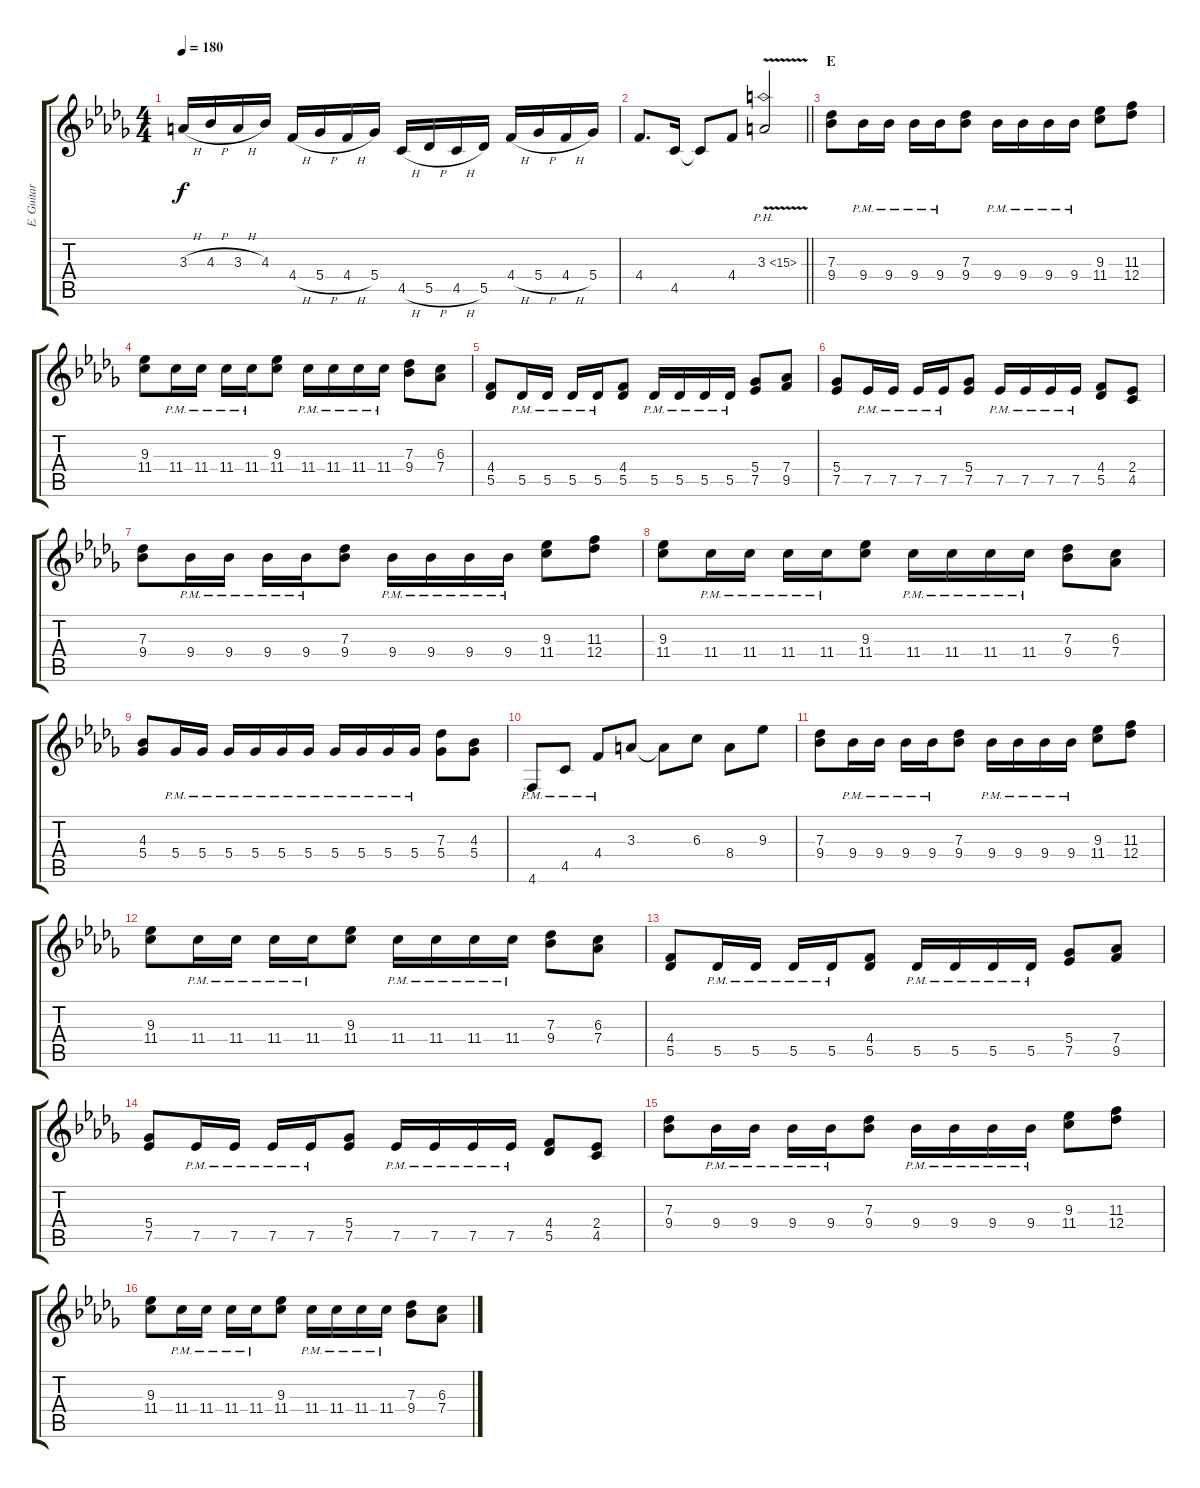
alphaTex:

\track ("E. Guitar II" "E. Guitar ") {instrument overdrivenguitar}
\staff {score tabs}
\tuning (Eb4 Bb3 Gb3 Db3 Ab2 Db2) {hide}
\ts (4 4)
\tempo 180
\clef g2
\ks db
3.3{h}.16{dy f} 4.3{h}.16 3.3{h}.16 4.3.16 4.4{h}.16 5.4{h}.16 4.4{h}.16 5.4.16 4.5{h}.16 5.5{h}.16 4.5{h}.16 5.5.16 4.4{h}.16 5.4{h}.16 4.4{h}.16 5.4.16 |
\barLineRight lightlight
4.4.8{d} 4.5.16 4.5{t}.8 4.4.8 3.3{ph 12 v}.2 |
\section ("" "E")
(7.3 9.4).8 9.4{pm}.16 9.4{pm}.16 9.4{pm}.16 9.4{pm}.16 (7.3 9.4).8 9.4{pm}.16 9.4{pm}.16 9.4{pm}.16 9.4{pm}.16 (9.3 11.4).8 (11.3 12.4).8 |
(9.3 11.4).8 11.4{pm}.16 11.4{pm}.16 11.4{pm}.16 11.4{pm}.16 (9.3 11.4).8 11.4{pm}.16 11.4{pm}.16 11.4{pm}.16 11.4{pm}.16 (7.3 9.4).8 (6.3 7.4).8 |
(4.4 5.5).8 5.5{pm}.16 5.5{pm}.16 5.5{pm}.16 5.5{pm}.16 (4.4 5.5).8 5.5{pm}.16 5.5{pm}.16 5.5{pm}.16 5.5{pm}.16 (5.4 7.5).8 (7.4 9.5).8 |
(5.4 7.5).8 7.5{pm}.16 7.5{pm}.16 7.5{pm}.16 7.5{pm}.16 (5.4 7.5).8 7.5{pm}.16 7.5{pm}.16 7.5{pm}.16 7.5{pm}.16 (4.4 5.5).8 (2.4 4.5).8 |
(7.3 9.4).8 9.4{pm}.16 9.4{pm}.16 9.4{pm}.16 9.4{pm}.16 (7.3 9.4).8 9.4{pm}.16 9.4{pm}.16 9.4{pm}.16 9.4{pm}.16 (9.3 11.4).8 (11.3 12.4).8 |
(9.3 11.4).8 11.4{pm}.16 11.4{pm}.16 11.4{pm}.16 11.4{pm}.16 (9.3 11.4).8 11.4{pm}.16 11.4{pm}.16 11.4{pm}.16 11.4{pm}.16 (7.3 9.4).8 (6.3 7.4).8 |
(4.3 5.4).8 5.4{pm}.16 5.4{pm}.16 5.4{pm}.16 5.4{pm}.16 5.4{pm}.16 5.4{pm}.16 5.4{pm}.16 5.4{pm}.16 5.4{pm}.16 5.4{pm}.16 (7.3 5.4).8 (4.3 5.4).8 |
4.6{pm}.8 4.5{pm}.8 4.4{pm}.8 3.3.8 3.3{t}.8 6.3.8 8.4.8 9.3.8 |
(7.3 9.4).8 9.4{pm}.16 9.4{pm}.16 9.4{pm}.16 9.4{pm}.16 (7.3 9.4).8 9.4{pm}.16 9.4{pm}.16 9.4{pm}.16 9.4{pm}.16 (9.3 11.4).8 (11.3 12.4).8 |
(9.3 11.4).8 11.4{pm}.16 11.4{pm}.16 11.4{pm}.16 11.4{pm}.16 (9.3 11.4).8 11.4{pm}.16 11.4{pm}.16 11.4{pm}.16 11.4{pm}.16 (7.3 9.4).8 (6.3 7.4).8 |
(4.4 5.5).8 5.5{pm}.16 5.5{pm}.16 5.5{pm}.16 5.5{pm}.16 (4.4 5.5).8 5.5{pm}.16 5.5{pm}.16 5.5{pm}.16 5.5{pm}.16 (5.4 7.5).8 (7.4 9.5).8 |
(5.4 7.5).8 7.5{pm}.16 7.5{pm}.16 7.5{pm}.16 7.5{pm}.16 (5.4 7.5).8 7.5{pm}.16 7.5{pm}.16 7.5{pm}.16 7.5{pm}.16 (4.4 5.5).8 (2.4 4.5).8 |
(7.3 9.4).8 9.4{pm}.16 9.4{pm}.16 9.4{pm}.16 9.4{pm}.16 (7.3 9.4).8 9.4{pm}.16 9.4{pm}.16 9.4{pm}.16 9.4{pm}.16 (9.3 11.4).8 (11.3 12.4).8 |
(9.3 11.4).8 11.4{pm}.16 11.4{pm}.16 11.4{pm}.16 11.4{pm}.16 (9.3 11.4).8 11.4{pm}.16 11.4{pm}.16 11.4{pm}.16 11.4{pm}.16 (7.3 9.4).8 (6.3 7.4).8
